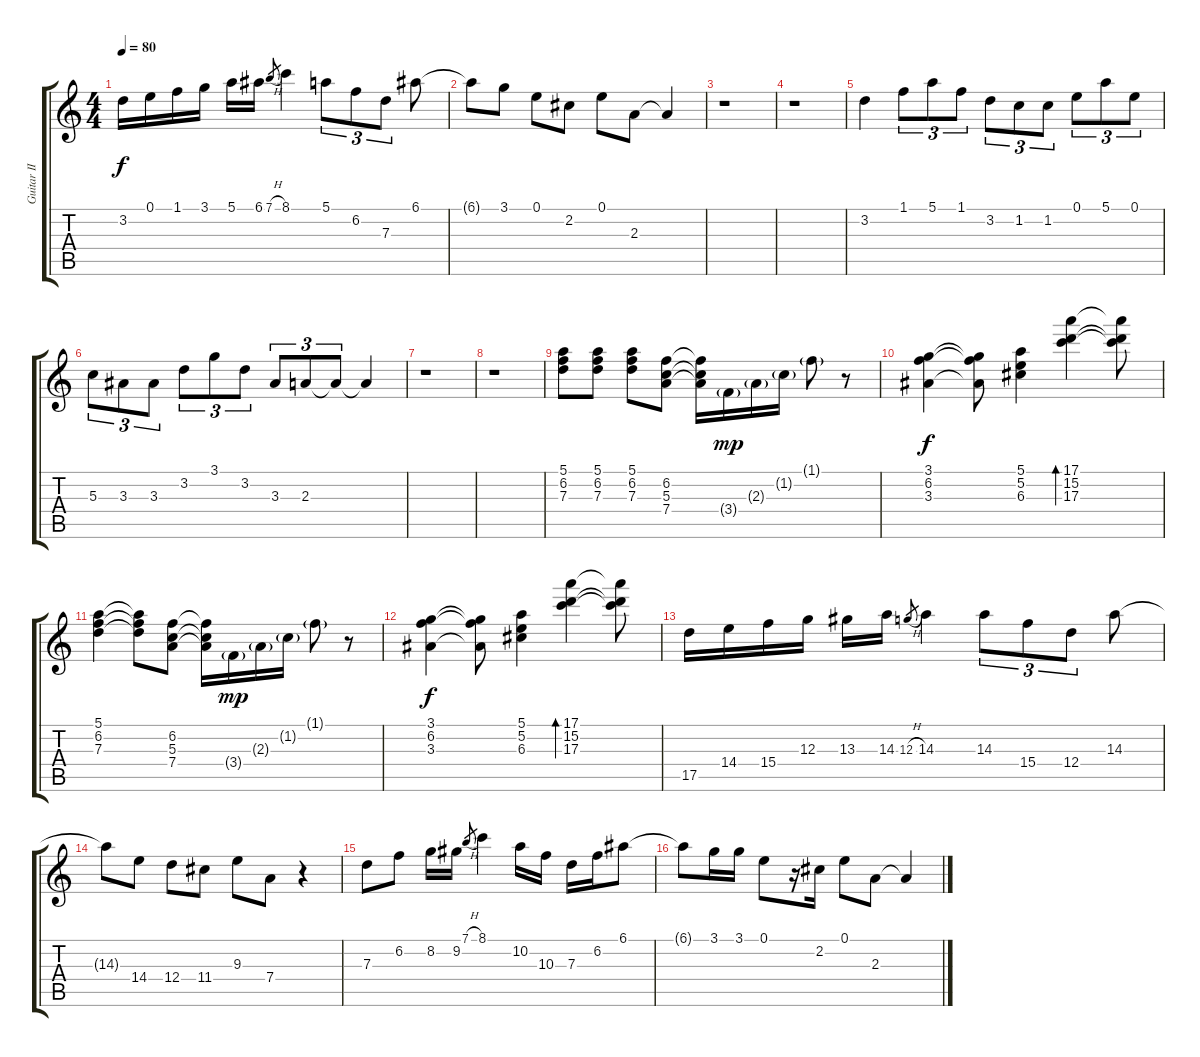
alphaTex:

\track ("Guitar II (2)" "Guitar II ") {instrument acousticguitarnylon}
\staff {score tabs}
\tuning (E4 B3 G3 D3 A2 E2) {hide}
\ts (4 4)
\tempo 80
\clef g2
\ks aminor
3.2.16{dy f} 0.1.16 1.1.16 3.1.16 5.1.16 6.1.16 7.1{h}.8{gr} 8.1.4 5.1.8{tu (3 2)} 6.2.8{tu (3 2)} 7.3.8{tu (3 2)} 6.1.8 |
6.1{t}.8 3.1.8 0.1.8 2.2.8 0.1.8 2.3.8 2.3{t}.4 |
r.1 |
r.1 |
3.2.4 1.1.8{tu (3 2)} 5.1.8{tu (3 2)} 1.1.8{tu (3 2)} 3.2.8{tu (3 2)} 1.2.8{tu (3 2)} 1.2.8{tu (3 2)} 0.1.8{tu (3 2)} 5.1.8{tu (3 2)} 0.1.8{tu (3 2)} |
5.3.8{tu (3 2)} 3.3.8{tu (3 2)} 3.3.8{tu (3 2)} 3.2.8{tu (3 2)} 3.1.8{tu (3 2)} 3.2.8{tu (3 2)} 3.3.8{tu (3 2)} 2.3.8{tu (3 2)} 2.3{t}.8{tu (3 2)} 2.3{t}.4 |
r.1 |
r.1 |
(5.1 6.2 7.3).8 (5.1 6.2 7.3).8 (5.1 6.2 7.3).8 (6.2 5.3 7.4).8 (6.2{t} 5.3{t} 7.4{t}).16 3.4{g}.16{dy mp} 2.3{g}.16 1.2{g}.16 1.1{g}.8 r.8 |
(3.1 6.2 3.3).4{dy f} (3.1{t} 6.2{t} 3.3{t}).8 (5.1 5.2 6.3).4 (17.1 15.2 17.3).4{bd 240} (17.1{t} 15.2{t} 17.3{t}).8 |
(5.1 6.2 7.3).4 (5.1{t} 6.2{t} 7.3{t}).8 (6.2 5.3 7.4).8 (6.2{t} 5.3{t} 7.4{t}).16 3.4{g}.16{dy mp} 2.3{g}.16 1.2{g}.16 1.1{g}.8 r.8 |
(3.1 6.2 3.3).4{dy f} (3.1{t} 6.2{t} 3.3{t}).8 (5.1 5.2 6.3).4 (17.1 15.2 17.3).4{bd 240} (17.1{t} 15.2{t} 17.3{t}).8 |
17.5.16 14.4.16 15.4.16 12.3.16 13.3.16 14.3.16 12.3{h}.8{gr} 14.3.4 14.3.8{tu (3 2)} 15.4.8{tu (3 2)} 12.4.8{tu (3 2)} 14.3.8 |
14.3{t}.8 14.4.8 12.4.8 11.4.8 9.3.8 7.4.8 r.4 |
7.3.8 6.2.8 8.2.16 9.2.16 7.1{h}.8{gr} 8.1.4 10.2.16 10.3.16 7.3.16 6.2.16 6.1.8 |
6.1{t}.8 3.1.16 3.1.16 0.1.8 r.16 2.2.16 0.1.8 2.3.8 2.3{t}.4
